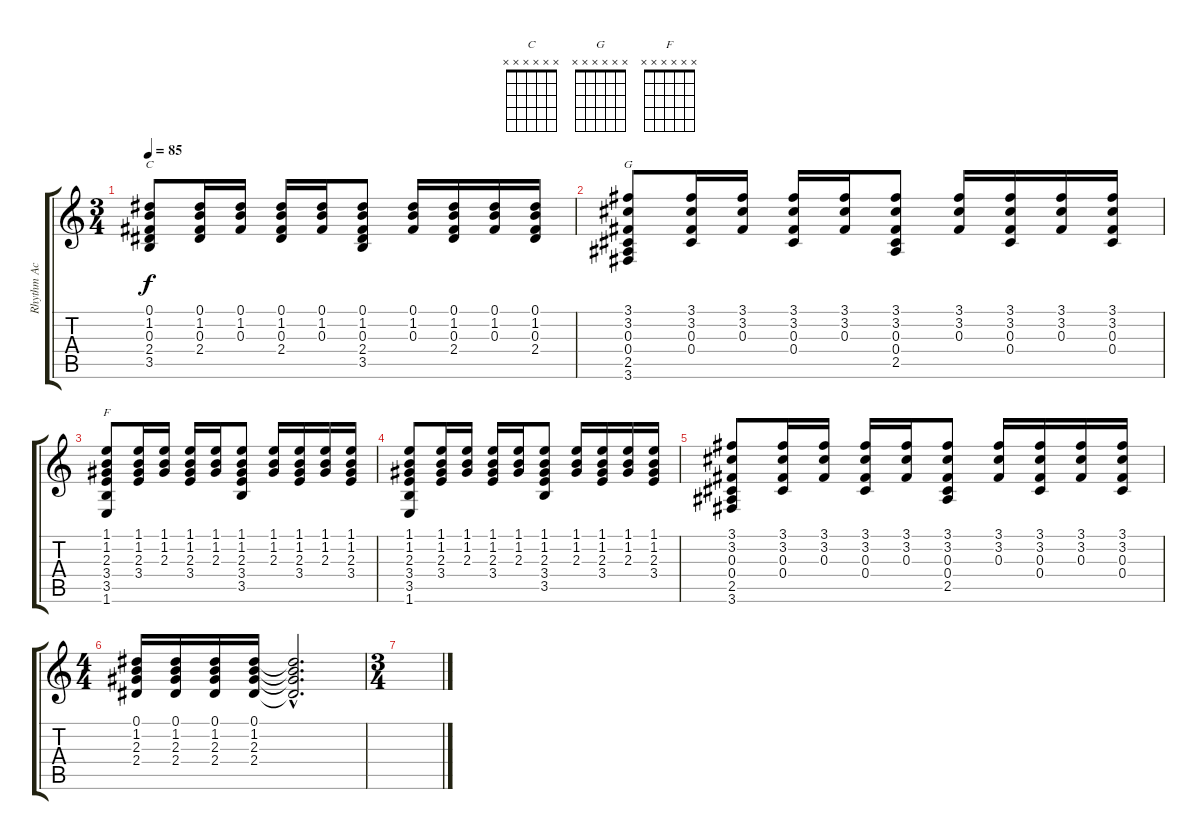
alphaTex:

\track ("Rhythm Ac Guitar" "Rhythm Ac ") {instrument acousticguitarsteel}
\staff {score tabs}
\tuning (Eb4 Bb3 Gb3 Db3 Ab2 Eb2) {hide}
\chord ("C" x x x x x x) {firstfret 0}
\chord ("G" x x x x x x) {firstfret 0}
\chord ("F" x x x x x x) {firstfret 0}
\ts (3 4)
\tempo 85
\clef g2
\ks c
(0.1 1.2 0.3 2.4 3.5).8{ch "C" dy f} (0.1 1.2 0.3 2.4).16 (0.1 1.2 0.3).16 (0.1 1.2 0.3 2.4).16 (0.1 1.2 0.3).16 (0.1 1.2 0.3 2.4 3.5).8 (0.1 1.2 0.3).16 (0.1 1.2 0.3 2.4).16 (0.1 1.2 0.3).16 (0.1 1.2 0.3 2.4).16 |
(3.1 3.2 0.3 0.4 2.5 3.6).8{ch "G"} (3.1 3.2 0.3 0.4).16 (3.1 3.2 0.3).16 (3.1 3.2 0.3 0.4).16 (3.1 3.2 0.3).16 (3.1 3.2 0.3 0.4 2.5).8 (3.1 3.2 0.3).16 (3.1 3.2 0.3 0.4).16 (3.1 3.2 0.3).16 (3.1 3.2 0.3 0.4).16 |
(1.1 1.2 2.3 3.4 3.5 1.6).8{ch "F"} (1.1 1.2 2.3 3.4).16 (1.1 1.2 2.3).16 (1.1 1.2 2.3 3.4).16 (1.1 1.2 2.3).16 (1.1 1.2 2.3 3.4 3.5).8 (1.1 1.2 2.3).16 (1.1 1.2 2.3 3.4).16 (1.1 1.2 2.3).16 (1.1 1.2 2.3 3.4).16 |
(1.1 1.2 2.3 3.4 3.5 1.6).8 (1.1 1.2 2.3 3.4).16 (1.1 1.2 2.3).16 (1.1 1.2 2.3 3.4).16 (1.1 1.2 2.3).16 (1.1 1.2 2.3 3.4 3.5).8 (1.1 1.2 2.3).16 (1.1 1.2 2.3 3.4).16 (1.1 1.2 2.3).16 (1.1 1.2 2.3 3.4).16 |
(3.1 3.2 0.3 0.4 2.5 3.6).8 (3.1 3.2 0.3 0.4).16 (3.1 3.2 0.3).16 (3.1 3.2 0.3 0.4).16 (3.1 3.2 0.3).16 (3.1 3.2 0.3 0.4 2.5).8 (3.1 3.2 0.3).16 (3.1 3.2 0.3 0.4).16 (3.1 3.2 0.3).16 (3.1 3.2 0.3 0.4).16 |
\ts (4 4)
(0.1 1.2 2.3 2.4).16 (0.1 1.2 2.3 2.4).16 (0.1 1.2 2.3 2.4).16 (0.1 1.2 2.3 2.4).16 (0.1{hac t} 1.2{hac t} 2.3{hac t} 2.4{hac t}).2{d} |
\ts (3 4)
